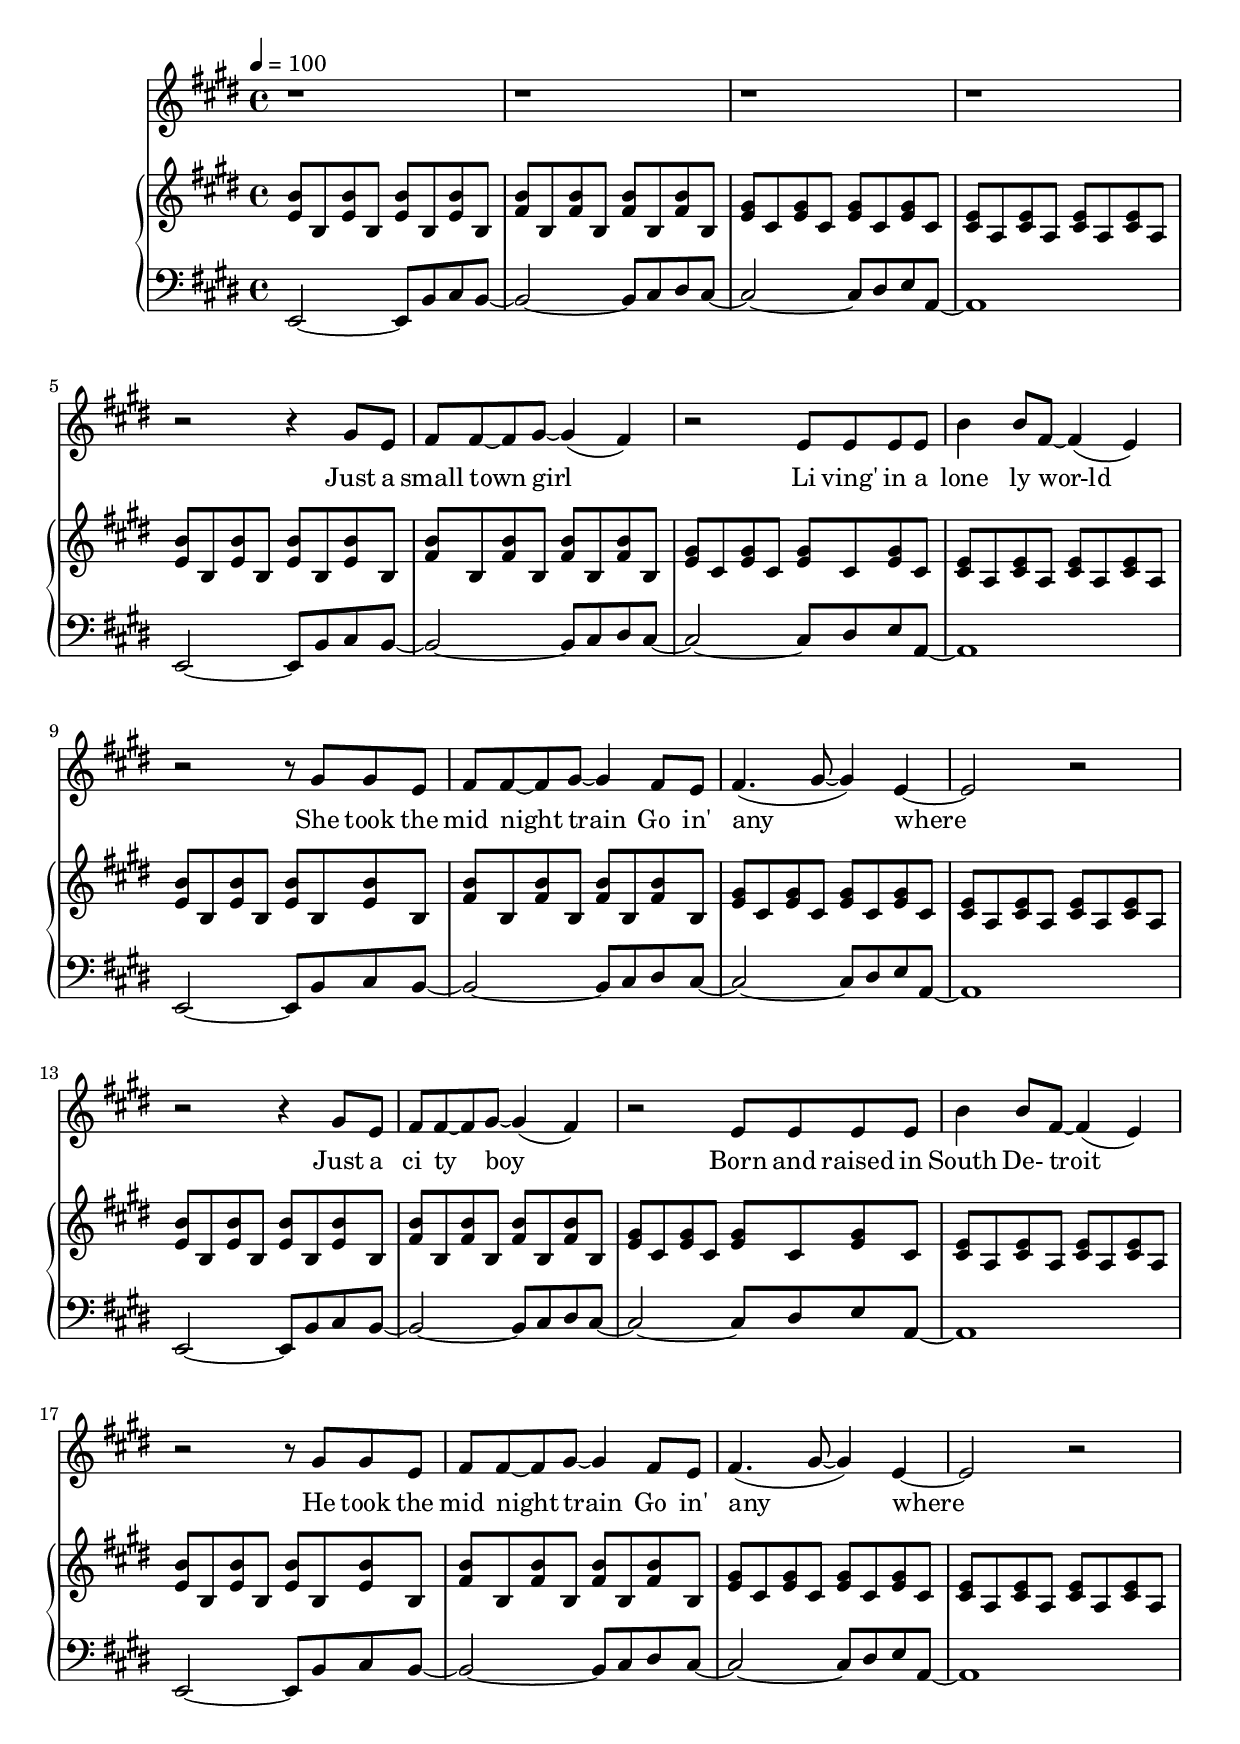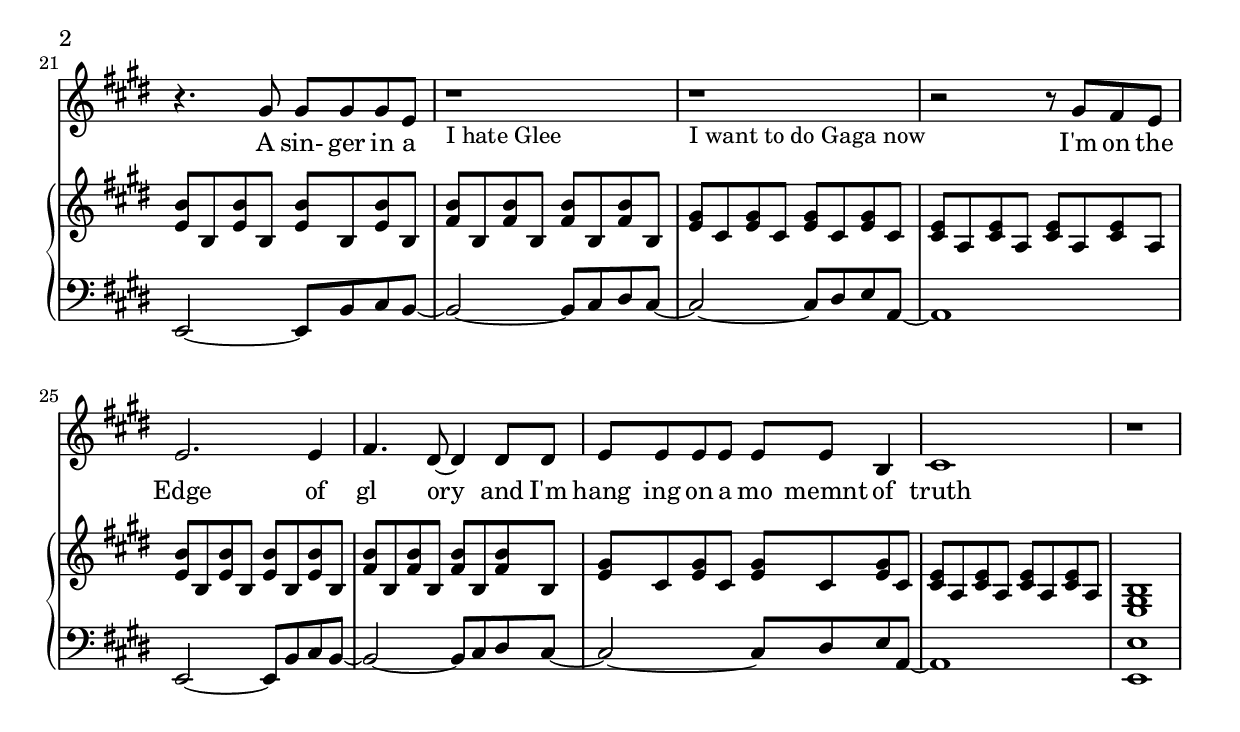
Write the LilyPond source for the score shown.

\version "2.14.2"
\score { <<
\new Voice = "vocal" {
<<
\key e \major
 \tempo 4 = 100
 \relative c'' {
  r1 r1 r1 r1
  r2 r4 gis8 e
  fis fis~ fis gis~ gis4( fis)
  r2 e8 e e e
  b'4 b8 fis8~ fis4( e)
  r2 r8 gis8 gis8 e
  fis fis~ fis gis~ gis4 fis8 e
  fis4.( gis8~ gis4) e4~
  e2 r2
  r2 r4 gis8 e
  fis fis~ fis gis~ gis4( fis)
  r2 e8 e e e
  b'4 b8 fis8~ fis4( e)
  r2 r8 gis8 gis8 e
  fis fis~ fis gis~ gis4 fis8 e
  fis4.( gis8~ gis4) e4~
  e2 r2
  r4. gis8 gis gis gis e
  r1_"I hate Glee"
  r1_"I want to do Gaga now"
  r2 r8 gis fis e

  e2. e4
  fis4. dis8~ dis4 dis8 dis8
  e8 e e e e e b4 
  cis1r1
}

\addlyrics
{
  
  Just a small town girl
  Li ving' in a lone ly wor-ld
  She took the mid_ night train
  Go_ in' any_ where
  Just a ci_ ty boy
  Born and raised in South De- troit
  He took the mid_ night train
  Go_ in' any_ where
  A sin- ger in a
  I'm on the
  Edge of 
  gl_ ory and I'm
  hang_ ing on a mo_ memnt of 
  truth
}
>>
}
\new PianoStaff {<<
 \new Staff = "upper" {
  \key e \major
  \tempo 4 = 100

\relative c'{<e b'>8 b <e b'>8 b <e b'>8 b <e b'>8 b 
<fis' b>8 b, <fis' b>8 b, <fis' b>8 b, <fis' b>8 b, 
<e gis>8 cis <e gis>8 cis <e gis>8 cis <e gis>8 cis 
<cis e>8 a <cis e>8 a <cis e>8 a <cis e>8 a 
}
\relative c'{<e b'>8 b <e b'>8 b <e b'>8 b <e b'>8 b 
<fis' b>8 b, <fis' b>8 b, <fis' b>8 b, <fis' b>8 b, 
<e gis>8 cis <e gis>8 cis <e gis>8 cis <e gis>8 cis 
<cis e>8 a <cis e>8 a <cis e>8 a <cis e>8 a 
}
\relative c'{<e b'>8 b <e b'>8 b <e b'>8 b <e b'>8 b 
<fis' b>8 b, <fis' b>8 b, <fis' b>8 b, <fis' b>8 b, 
<e gis>8 cis <e gis>8 cis <e gis>8 cis <e gis>8 cis 
<cis e>8 a <cis e>8 a <cis e>8 a <cis e>8 a 
}
\relative c'{<e b'>8 b <e b'>8 b <e b'>8 b <e b'>8 b 
<fis' b>8 b, <fis' b>8 b, <fis' b>8 b, <fis' b>8 b, 
<e gis>8 cis <e gis>8 cis <e gis>8 cis <e gis>8 cis 
<cis e>8 a <cis e>8 a <cis e>8 a <cis e>8 a 
}
\relative c'{<e b'>8 b <e b'>8 b <e b'>8 b <e b'>8 b 
<fis' b>8 b, <fis' b>8 b, <fis' b>8 b, <fis' b>8 b, 
<e gis>8 cis <e gis>8 cis <e gis>8 cis <e gis>8 cis 
<cis e>8 a <cis e>8 a <cis e>8 a <cis e>8 a 
}
\relative c'{<e b'>8 b <e b'>8 b <e b'>8 b <e b'>8 b 
<fis' b>8 b, <fis' b>8 b, <fis' b>8 b, <fis' b>8 b, 
<e gis>8 cis <e gis>8 cis <e gis>8 cis <e gis>8 cis 
<cis e>8 a <cis e>8 a <cis e>8 a <cis e>8 a 
}
\relative c'{<e b'>8 b <e b'>8 b <e b'>8 b <e b'>8 b 
<fis' b>8 b, <fis' b>8 b, <fis' b>8 b, <fis' b>8 b, 
<e gis>8 cis <e gis>8 cis <e gis>8 cis <e gis>8 cis 
<cis e>8 a <cis e>8 a <cis e>8 a <cis e>8 a 
}
<b e gis>1
 }

 \new Staff = "lower" {
  \key e \major
  \clef bass

\relative c,{
e2~ e8 b' cis b~
b2~ b8 cis dis cis~
cis2~ cis8 dis e a,8~
a1
}
\relative c,{
e2~ e8 b' cis b~
b2~ b8 cis dis cis~
cis2~ cis8 dis e a,8~
a1
}
\relative c,{
e2~ e8 b' cis b~
b2~ b8 cis dis cis~
cis2~ cis8 dis e a,8~
a1
}
\relative c,{
e2~ e8 b' cis b~
b2~ b8 cis dis cis~
cis2~ cis8 dis e a,8~
a1
}
\relative c,{
e2~ e8 b' cis b~
b2~ b8 cis dis cis~
cis2~ cis8 dis e a,8~
a1
}
\relative c,{
e2~ e8 b' cis b~
b2~ b8 cis dis cis~
cis2~ cis8 dis e a,8~
a1
}
\relative c,{
e2~ e8 b' cis b~
b2~ b8 cis dis cis~
cis2~ cis8 dis e a,8~
a1
}
<e, e>1
 } >>
}
 >>
 \midi {} \layout {}
}